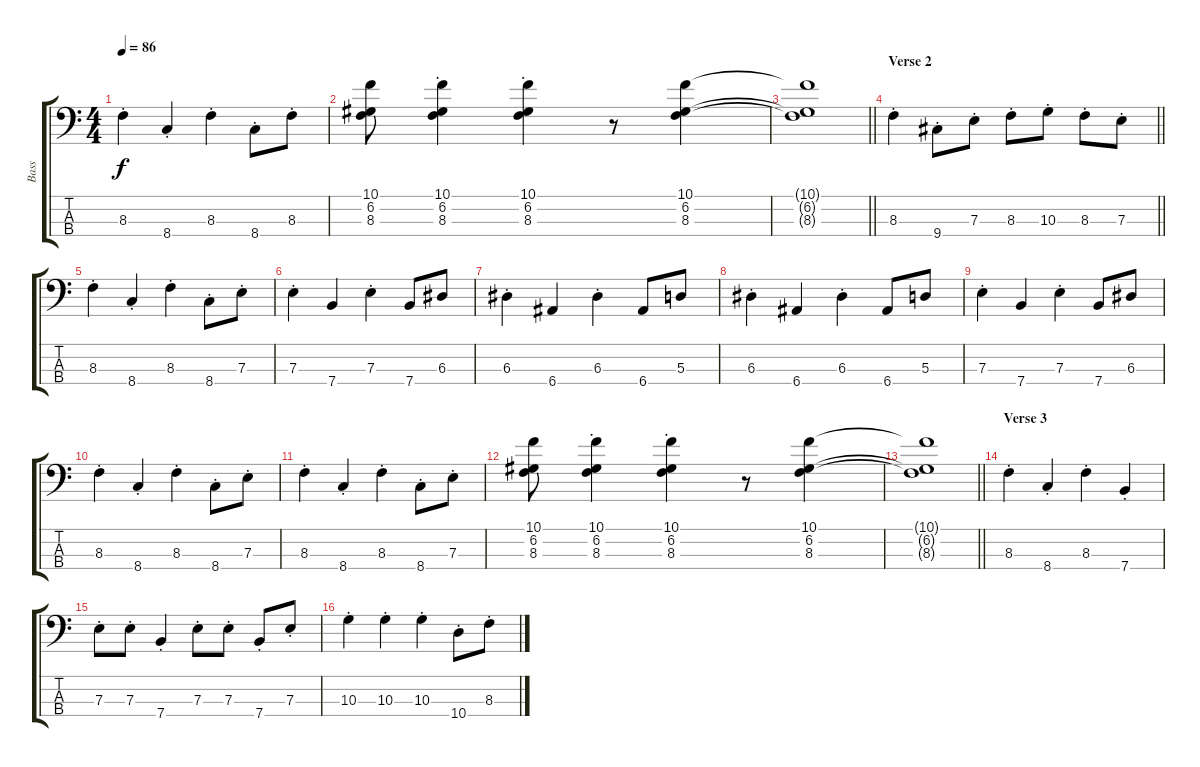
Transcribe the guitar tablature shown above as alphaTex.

\track ("Bass" "Bass") {instrument electricbassfinger}
\staff {score tabs}
\tuning (G2 D2 A1 E1) {hide}
\ts (4 4)
\tempo 86
\clef f4
\ks aminor
8.3{st}.4{dy f} 8.4{st}.4 8.3{st}.4 8.4{st}.8 8.3{st}.8 |
(10.1 6.2 8.3).8 (10.1{st} 6.2 8.3).4 (10.1{st} 6.2 8.3).4 r.8 (10.1 6.2 8.3).4 |
\barLineRight lightlight
(10.1{t} 6.2{t} 8.3{t}).1 |
\section ("" "Verse 2")
\barLineRight lightlight
8.3{st}.4 9.4{st}.8 7.3{st}.8 8.3{st}.8 10.3{st}.8 8.3{st}.8 7.3{st}.8 |
8.3{st}.4 8.4{st}.4 8.3{st}.4 8.4{st}.8 7.3{st}.8 |
7.3{st}.4 7.4.4 7.3{st}.4 7.4.8 6.3.8 |
6.3{st}.4 6.4.4 6.3{st}.4 6.4.8 5.3.8 |
6.3{st}.4 6.4.4 6.3{st}.4 6.4.8 5.3.8 |
7.3{st}.4 7.4.4 7.3{st}.4 7.4.8 6.3.8 |
8.3{st}.4 8.4{st}.4 8.3{st}.4 8.4{st}.8 7.3{st}.8 |
8.3{st}.4 8.4{st}.4 8.3{st}.4 8.4{st}.8 7.3{st}.8 |
(10.1 6.2 8.3).8 (10.1{st} 6.2 8.3).4 (10.1{st} 6.2 8.3).4 r.8 (10.1 6.2 8.3).4 |
\barLineRight lightlight
(10.1{t} 6.2{t} 8.3{t}).1 |
\section ("" "Verse 3")
8.3{st}.4 8.4{st}.4 8.3{st}.4 7.4{st}.4 |
7.3{st}.8 7.3{st}.8 7.4{st}.4 7.3{st}.8 7.3{st}.8 7.4{st}.8 7.3{st}.8 |
10.3{st}.4 10.3{st}.4 10.3{st}.4 10.4{st}.8 8.3{st}.8
